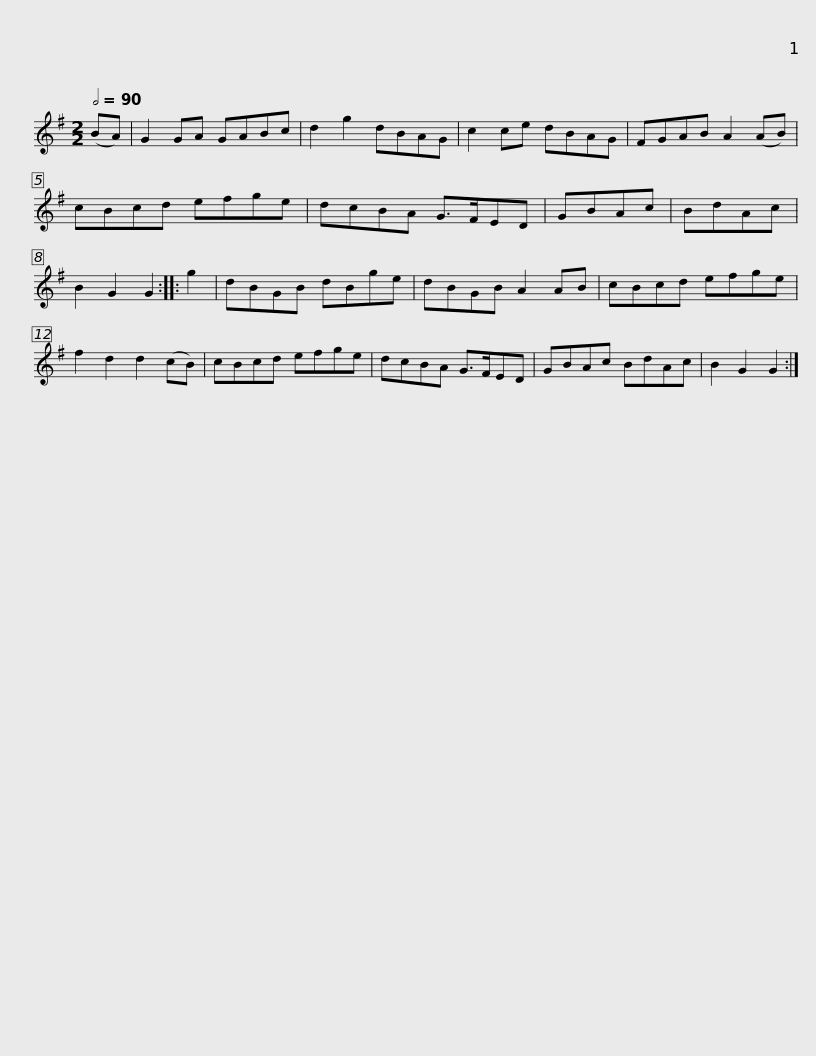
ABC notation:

X:1
L:1/8
Q:1/2=90
M:2/2
I:linebreak $
K:G
V:1 treble
V:1
 (BA) | G2 GA GABc | d2 g2 dBAG | c2 ce dBAG | FGAB A2 (AB) | %5
 cBcd efge |$ dcBA G>FED | GBAc | BdAc | B2 G2 G2 :: %10
 g2 | dBGB dBge | dBGB A2 AB | cBcd efge |$ f2 d2 d2 (cB) | %15
 cBcd efge | dcBA G>FED | GBAc BdAc | B2 G2 G2 :| %19
